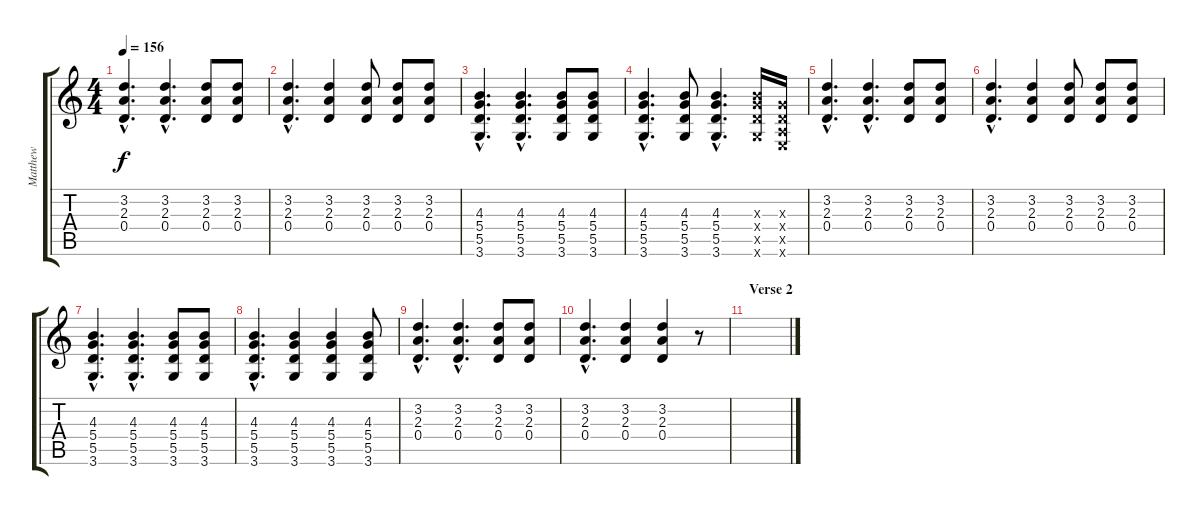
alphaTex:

\track ("Matthew" "Matthew") {instrument overdrivenguitar}
\staff {score tabs}
\tuning (E4 B3 G3 D3 A2 E2) {hide}
\ts (4 4)
\tempo 156
\clef g2
\ks c
(3.2{hac} 2.3{hac} 0.4{hac}).4{d dy f} (3.2{hac} 2.3{hac} 0.4{hac}).4{d} (3.2 2.3 0.4).8 (3.2 2.3 0.4).8 |
(3.2{hac} 2.3{hac} 0.4{hac}).4{d} (3.2 2.3 0.4).4 (3.2 2.3 0.4).8 (3.2 2.3 0.4).8 (3.2 2.3 0.4).8 |
(4.3{hac} 5.4{hac} 5.5{hac} 3.6{hac}).4{d} (4.3{hac} 5.4{hac} 5.5{hac} 3.6{hac}).4{d} (4.3 5.4 5.5 3.6).8 (4.3 5.4 5.5 3.6).8 |
(4.3{hac} 5.4{hac} 5.5{hac} 3.6{hac}).4{d} (4.3 5.4 5.5 3.6).8 (4.3{hac} 5.4{hac} 5.5{hac} 3.6{hac}).4{d} (4.3{x} 5.4{x} 5.5{x} 3.6{x}).16 (0.3{x} 0.4{x} 0.5{x} 0.6{x}).16 |
(3.2{hac} 2.3{hac} 0.4{hac}).4{d} (3.2{hac} 2.3{hac} 0.4{hac}).4{d} (3.2 2.3 0.4).8 (3.2 2.3 0.4).8 |
(3.2{hac} 2.3{hac} 0.4{hac}).4{d} (3.2 2.3 0.4).4 (3.2 2.3 0.4).8 (3.2 2.3 0.4).8 (3.2 2.3 0.4).8 |
(4.3{hac} 5.4{hac} 5.5{hac} 3.6{hac}).4{d} (4.3{hac} 5.4{hac} 5.5{hac} 3.6{hac}).4{d} (4.3 5.4 5.5 3.6).8 (4.3 5.4 5.5 3.6).8 |
(4.3{hac} 5.4{hac} 5.5{hac} 3.6{hac}).4{d} (4.3 5.4 5.5 3.6).4 (4.3 5.4 5.5 3.6).4 (4.3 5.4 5.5 3.6).8 |
(3.2{hac} 2.3{hac} 0.4{hac}).4{d} (3.2{hac} 2.3{hac} 0.4{hac}).4{d} (3.2 2.3 0.4).8 (3.2 2.3 0.4).8 |
(3.2{hac} 2.3{hac} 0.4{hac}).4{d} (3.2 2.3 0.4).4 (3.2 2.3 0.4).4 r.8 |
\section ("" "Verse 2")
